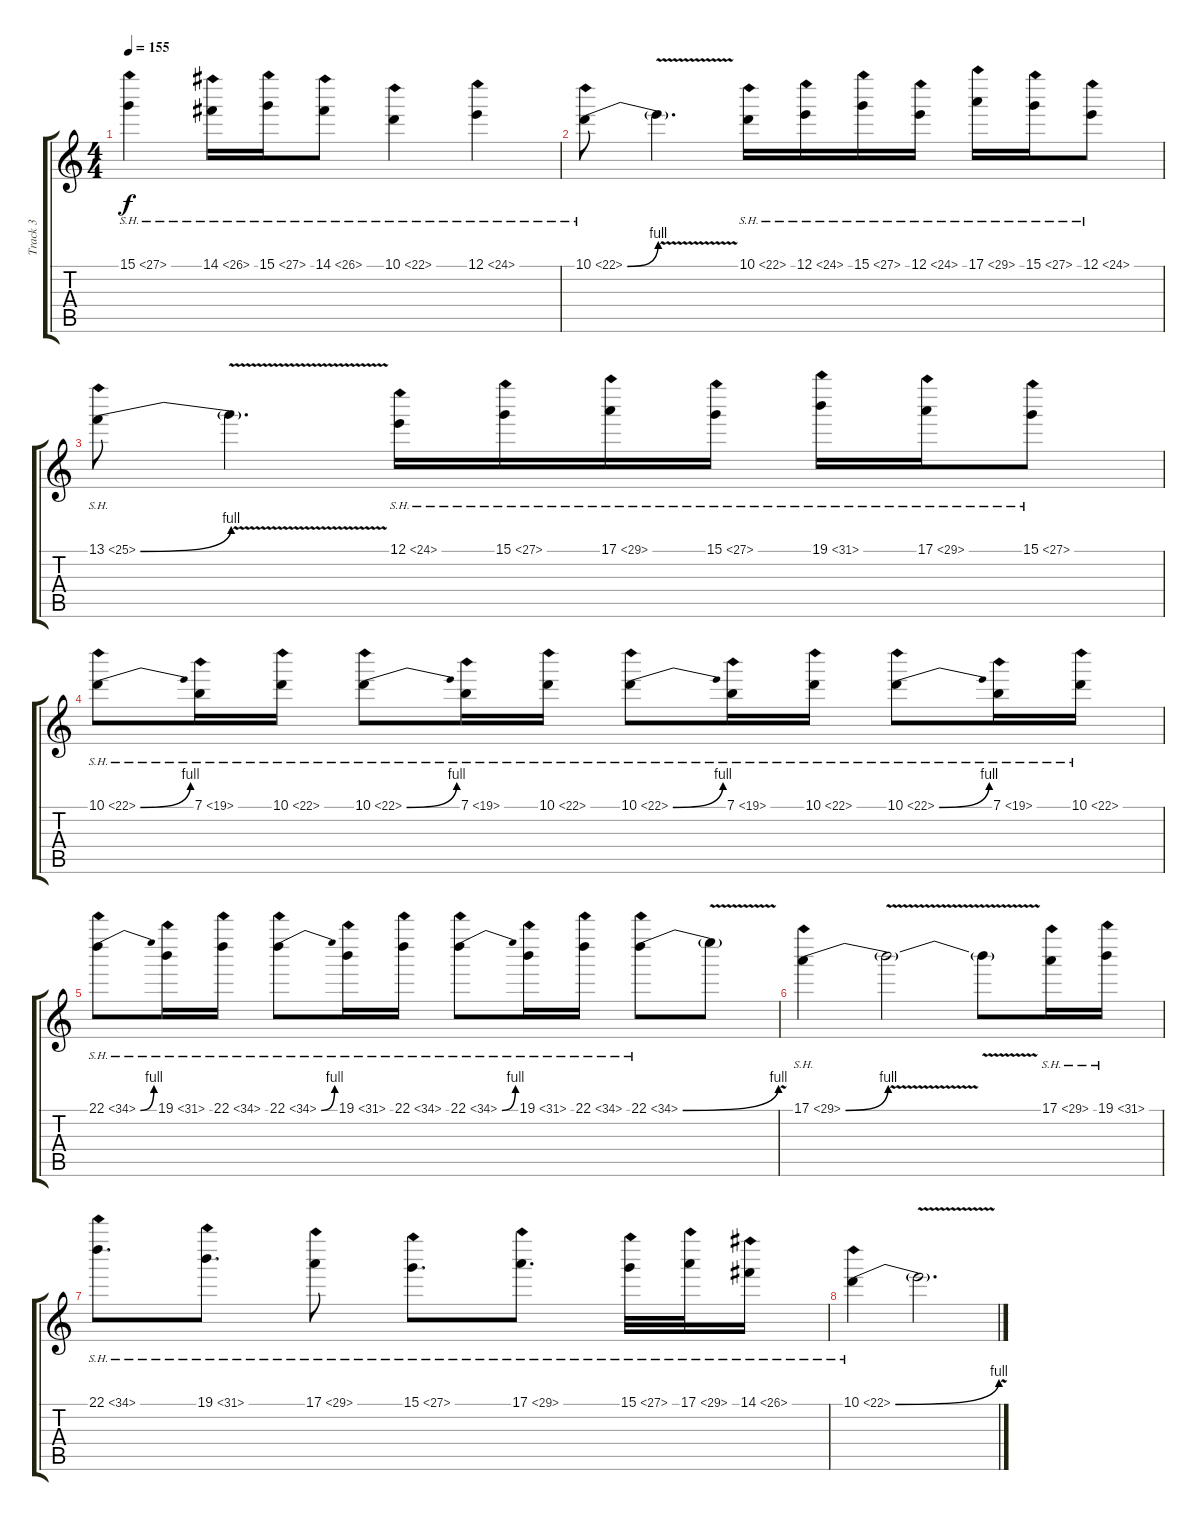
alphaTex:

\track ("Track 3" "Track 3") {instrument distortionguitar}
\staff {score tabs}
\tuning (E4 B3 G3 D3 A2 E2) {hide}
\ts (4 4)
\tempo 155
\clef g2
\ks c
15.1{sh 12}.4{dy f} 14.1{sh 12}.16 15.1{sh 12}.16 14.1{sh 12}.8 10.1{sh 12}.4 12.1{sh 12}.4 |
10.1{be (bend 0 0 60 4) sh 12}.8 10.1{v t}.4{d} 10.1{sh 12}.16 12.1{sh 12}.16 15.1{sh 12}.16 12.1{sh 12}.16 17.1{sh 12}.16 15.1{sh 12}.16 12.1{sh 12}.8 |
13.1{be (bend 0 0 60 4) sh 12}.8 13.1{v t}.4{d} 12.1{sh 12}.16 15.1{sh 12}.16 17.1{sh 12}.16 15.1{sh 12}.16 19.1{sh 12}.16 17.1{sh 12}.16 15.1{sh 12}.8 |
10.1{be (bend 0 0 60 4) sh 12}.8{volume 10} 7.1{sh 12}.16 10.1{sh 12}.16 10.1{be (bend 0 0 60 4) sh 12}.8 7.1{sh 12}.16 10.1{sh 12}.16 10.1{be (bend 0 0 60 4) sh 12}.8 7.1{sh 12}.16 10.1{sh 12}.16 10.1{be (bend 0 0 60 4) sh 12}.8 7.1{sh 12}.16 10.1{sh 12}.16 |
22.1{be (bend 0 0 60 4) sh 12}.8 19.1{sh 12}.16 22.1{sh 12}.16 22.1{be (bend 0 0 60 4) sh 12}.8 19.1{sh 12}.16 22.1{sh 12}.16 22.1{be (bend 0 0 60 4) sh 12}.8 19.1{sh 12}.16 22.1{sh 12}.16 22.1{be (bend 0 0 60 4) sh 12}.8 22.1{v t}.8 |
17.1{be (bend 0 0 60 4) sh 12}.4 17.1{v t}.2 17.1{t}.8 17.1{sh 12}.16 19.1{sh 12}.16 |
22.1{sh 12}.8{d} 19.1{sh 12}.8{d} 17.1{sh 12}.8 15.1{sh 12}.8{d} 17.1{sh 12}.8{d} 15.1{sh 12}.32 17.1{sh 12}.32 14.1{sh 12}.16 |
10.1{be (bend 0 0 60 4) sh 12}.4{volume 7} 10.1{v t}.2{d}
